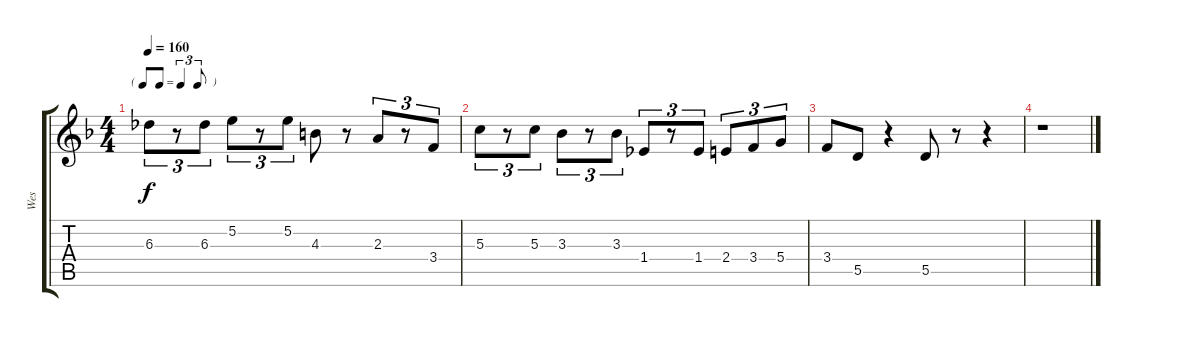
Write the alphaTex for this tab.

\track ("Wes" "Wes") {instrument electricguitarjazz}
\staff {score tabs}
\tuning (E4 B3 G3 D3 A2 E2) {hide}
\ts (4 4)
\tf triplet8th
\tempo 160
\clef g2
\ks f
6.3.8{tu (3 2) dy f} r.8{tu (3 2)} 6.3.8{tu (3 2)} 5.2.8{tu (3 2)} r.8{tu (3 2)} 5.2.8{tu (3 2)} 4.3.8 r.8 2.3.8{tu (3 2)} r.8{tu (3 2)} 3.4.8{tu (3 2)} |
5.3.8{tu (3 2)} r.8{tu (3 2)} 5.3.8{tu (3 2)} 3.3.8{tu (3 2)} r.8{tu (3 2)} 3.3.8{tu (3 2)} 1.4.8{tu (3 2)} r.8{tu (3 2)} 1.4.8{tu (3 2)} 2.4.8{tu (3 2)} 3.4.8{tu (3 2)} 5.4.8{tu (3 2)} |
3.4.8 5.5.8 r.4 5.5.8 r.8 r.4 |
r.1
